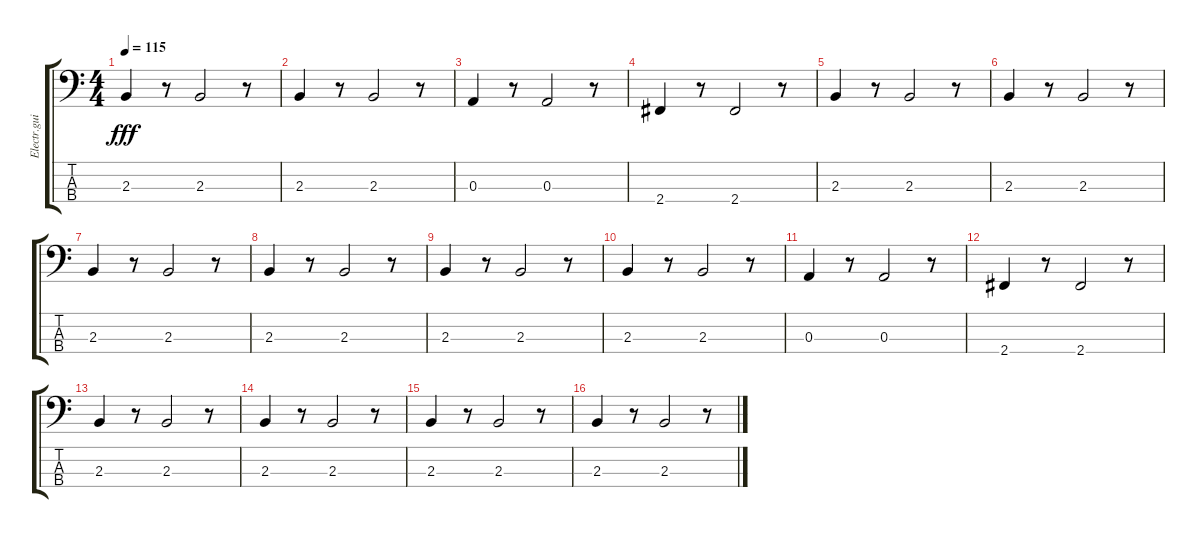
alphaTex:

\track ("Electr.guitar (jazz)" "Electr.gui") {instrument electricbassfinger}
\staff {score tabs}
\tuning (G2 D2 A1 E1) {hide}
\ts (4 4)
\tempo 115
\clef f4
\ks c
2.3.4{dy fff} r.8 2.3.2 r.8 |
2.3.4 r.8 2.3.2 r.8 |
0.3.4 r.8 0.3.2 r.8 |
2.4.4 r.8 2.4.2 r.8 |
2.3.4 r.8 2.3.2 r.8 |
2.3.4 r.8 2.3.2 r.8 |
2.3.4 r.8 2.3.2 r.8 |
2.3.4 r.8 2.3.2 r.8 |
2.3.4 r.8 2.3.2 r.8 |
2.3.4 r.8 2.3.2 r.8 |
0.3.4 r.8 0.3.2 r.8 |
2.4.4 r.8 2.4.2 r.8 |
2.3.4 r.8 2.3.2 r.8 |
2.3.4 r.8 2.3.2 r.8 |
2.3.4 r.8 2.3.2 r.8 |
2.3.4 r.8 2.3.2 r.8
